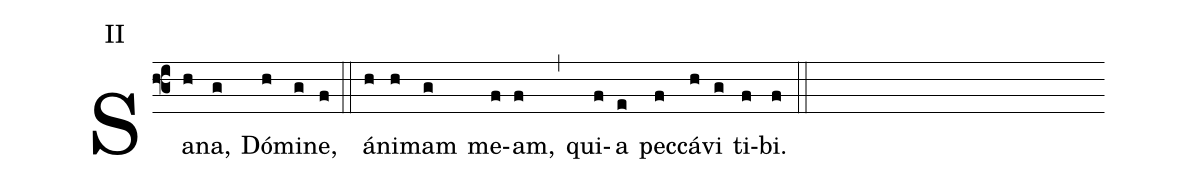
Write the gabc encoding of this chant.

annotation: II;
%%
(f3)Sa(h)na,(g) Dó(h)mi(g)ne,(f) (::) á(h)ni(h)mam(g) me(f)am,(f) (,) qui(f)a(e) pec(f)cá(h)vi(g) ti(f)bi.(f) (::)
